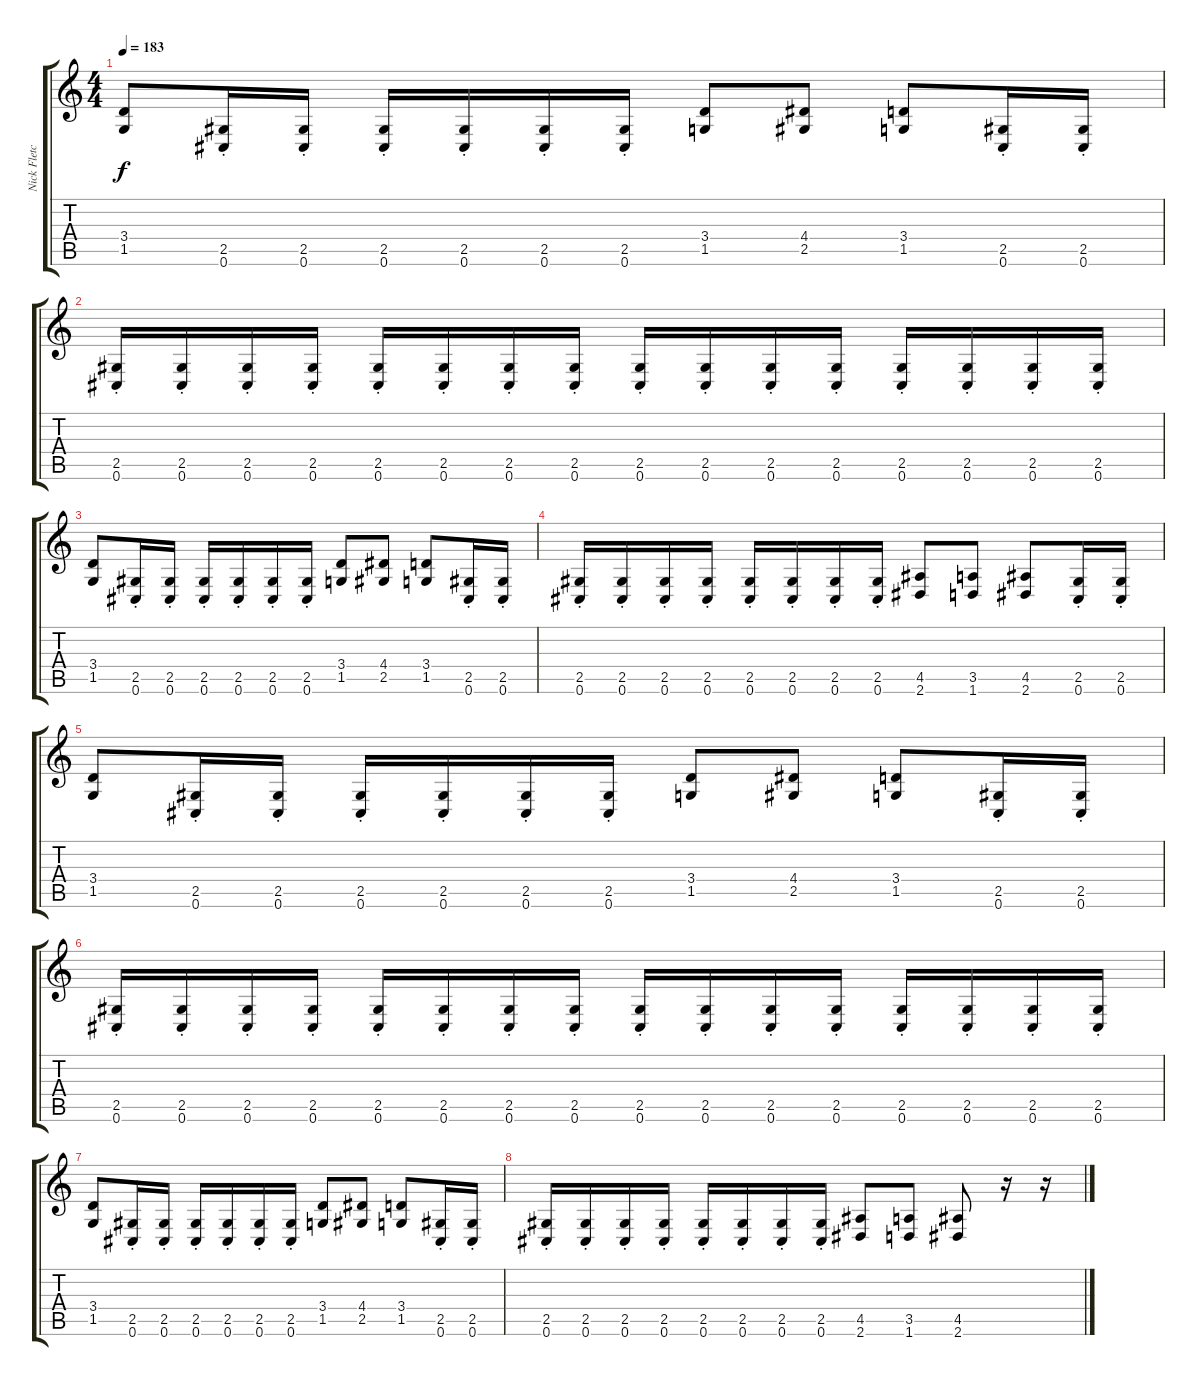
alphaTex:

\track ("Nick Fletcher" "Nick Fletc") {instrument overdrivenguitar}
\staff {score tabs}
\tuning (Db4 Ab3 E3 B2 Gb2 Db2) {hide}
\ts (4 4)
\tempo 183
\clef g2
\ks c
(3.4 1.5).8{dy f} (2.5{st} 0.6).16 (2.5{st} 0.6).16 (2.5{st} 0.6).16 (2.5{st} 0.6).16 (2.5{st} 0.6).16 (2.5{st} 0.6).16 (3.4 1.5).8 (4.4 2.5).8 (3.4 1.5).8 (2.5{st} 0.6).16 (2.5{st} 0.6).16 |
(2.5{st} 0.6).16 (2.5{st} 0.6).16 (2.5{st} 0.6).16 (2.5{st} 0.6).16 (2.5{st} 0.6).16 (2.5{st} 0.6).16 (2.5{st} 0.6).16 (2.5{st} 0.6).16 (2.5{st} 0.6).16 (2.5{st} 0.6).16 (2.5{st} 0.6).16 (2.5{st} 0.6).16 (2.5{st} 0.6).16 (2.5{st} 0.6).16 (2.5{st} 0.6).16 (2.5{st} 0.6).16 |
(3.4 1.5).8 (2.5{st} 0.6).16 (2.5{st} 0.6).16 (2.5{st} 0.6).16 (2.5{st} 0.6).16 (2.5{st} 0.6).16 (2.5{st} 0.6).16 (3.4 1.5).8 (4.4 2.5).8 (3.4 1.5).8 (2.5{st} 0.6).16 (2.5{st} 0.6).16 |
(2.5{st} 0.6).16 (2.5{st} 0.6).16 (2.5{st} 0.6).16 (2.5{st} 0.6).16 (2.5{st} 0.6).16 (2.5{st} 0.6).16 (2.5{st} 0.6).16 (2.5{st} 0.6).16 (4.5 2.6).8 (3.5 1.6).8 (4.5 2.6).8 (2.5{st} 0.6).16 (2.5{st} 0.6).16 |
(3.4 1.5).8 (2.5{st} 0.6).16 (2.5{st} 0.6).16 (2.5{st} 0.6).16 (2.5{st} 0.6).16 (2.5{st} 0.6).16 (2.5{st} 0.6).16 (3.4 1.5).8 (4.4 2.5).8 (3.4 1.5).8 (2.5{st} 0.6).16 (2.5{st} 0.6).16 |
(2.5{st} 0.6).16 (2.5{st} 0.6).16 (2.5{st} 0.6).16 (2.5{st} 0.6).16 (2.5{st} 0.6).16 (2.5{st} 0.6).16 (2.5{st} 0.6).16 (2.5{st} 0.6).16 (2.5{st} 0.6).16 (2.5{st} 0.6).16 (2.5{st} 0.6).16 (2.5{st} 0.6).16 (2.5{st} 0.6).16 (2.5{st} 0.6).16 (2.5{st} 0.6).16 (2.5{st} 0.6).16 |
(3.4 1.5).8 (2.5{st} 0.6).16 (2.5{st} 0.6).16 (2.5{st} 0.6).16 (2.5{st} 0.6).16 (2.5{st} 0.6).16 (2.5{st} 0.6).16 (3.4 1.5).8 (4.4 2.5).8 (3.4 1.5).8 (2.5{st} 0.6).16 (2.5{st} 0.6).16 |
(2.5{st} 0.6).16 (2.5{st} 0.6).16 (2.5{st} 0.6).16 (2.5{st} 0.6).16 (2.5{st} 0.6).16 (2.5{st} 0.6).16 (2.5{st} 0.6).16 (2.5{st} 0.6).16 (4.5 2.6).8 (3.5 1.6).8 (4.5 2.6).8 r.16 r.16
